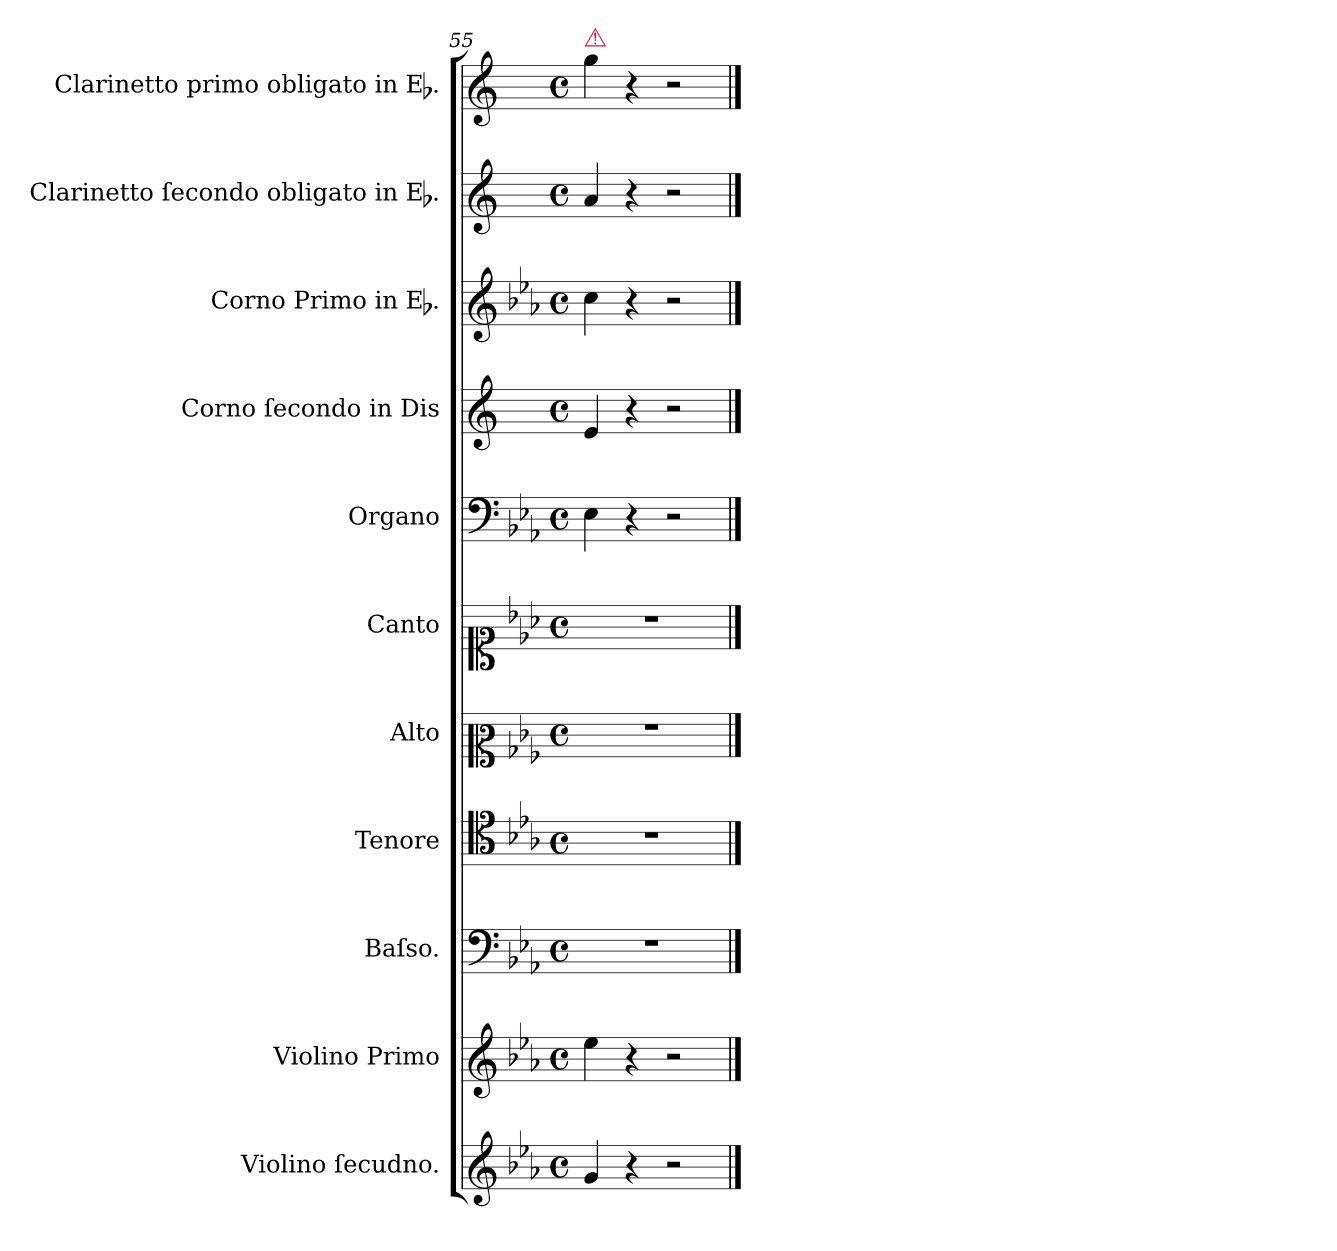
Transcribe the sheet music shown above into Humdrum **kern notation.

**kern	**kern	**kern	**kern	**kern	**kern	**kern	**kern	**kern	**kern	**kern
*part11	*part10	*part9	*part8	*part7	*part6	*part5	*part4	*part3	*part2	*part1
*staff11	*staff10	*staff9	*staff8	*staff7	*staff6	*staff5	*staff4	*staff3	*staff2	*staff1
*I"Violino ſecudno.	*I"Violino Primo	*I"Baſso.	*I"Tenore	*I"Alto	*I"Canto	*I"Organo	*I"Corno ſecondo in Dis	*I"Corno Primo in Eb.	*I"Clarinetto ſecondo obligato in Eb.	*I"Clarinetto primo obligato in Eb.
*I'vl 2	*I'vl 1	*I'B	*I'T	*I'A	*	*I'org	*	*	*	*
*clefG2	*clefG2	*clefF4	*clefC4	*clefC2	*clefC1	*clefF4	*clefG2	*clefG2	*clefG2	*clefG2
*	*	*	*	*	*	*	*ITrd5c9	*ITrd5c9	*ITrd-2c-3	*ITrd-2c-3
*k[b-e-a-]	*k[b-e-a-]	*k[b-e-a-]	*k[b-e-a-]	*k[b-e-a-]	*k[b-e-a-]	*k[b-e-a-]	*k[b-e-a-]	*k[b-e-a-d-g-c-]	*k[b-e-a-]	*k[b-e-a-]
*E-:	*E-:	*E-:	*E-:	*E-:	*E-:	*E-:	*E-:	*	*E-:	*E-:
*M4/4	*M4/4	*M4/4	*M4/4	*M4/4	*M4/4	*M4/4	*M4/4	*M4/4	*M4/4	*M4/4
*met(c)	*met(c)	*met(c)	*met(c)	*met(c)	*met(c)	*met(c)	*met(c)	*met(c)	*met(c)	*met(c)
=55	=55	=55	=55	=55	=55	=55	=55	=55	=55	=55
!	!	!	!	!	!	!	!	!	!	!LO:TX:a:color=crimson:t=⚠
4g/	4ee-\	1r	1r	1r	1r	4E-\	4G/	4e-\	4cc/	4bb-\
4r	4r	.	.	.	.	4r	4r	4r	4r	4r
2r	2r	.	.	.	.	2r	2r	2r	2r	2r
==	==	==	==	==	==	==	==	==	==	==
*-	*-	*-	*-	*-	*-	*-	*-	*-	*-	*-
